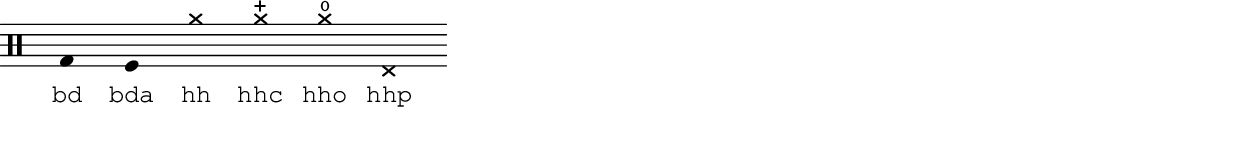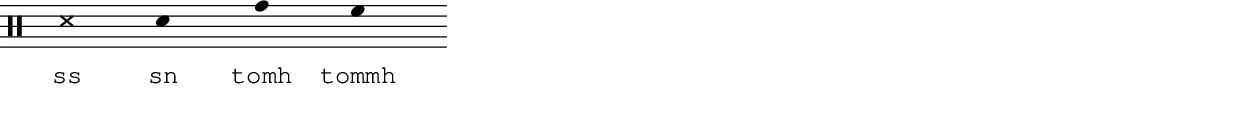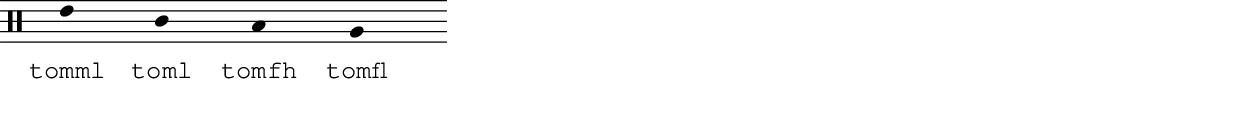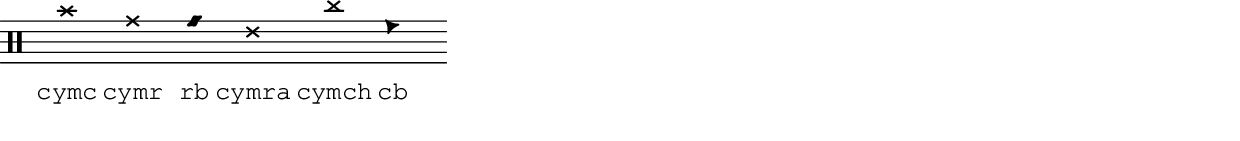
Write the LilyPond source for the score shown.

%% Generated by lilypond-book
%% Options: [exampleindent=10.16\mm,indent=0\mm,line-width=10.0\cm,paper-height=845.047\pt,paper-width=597.508\pt,papersize='(cons (* 597.508 pt) (* 845.047 pt)),quote]
\include "lilypond-book-preamble.ly"


% ****************************************************************
% Start cut-&-pastable-section
% ****************************************************************

#(ly:set-option 'eps-box-padding 3.000000)



\paper {
  #(set-paper-size '(cons (* 597.508 pt) (* 845.047 pt)))
  indent = 0\mm
  line-width = 10.0\cm
  % offset the left padding, also add 1mm as lilypond creates cropped
  % images with a little space on the right
  line-width = #(- line-width (* mm  3.000000) (* mm 1))
  line-width = 10.0\cm - 2.0 * 10.16\mm
  % offset the left padding, also add 1mm as lilypond creates cropped
  % images with a little space on the right
  line-width = #(- line-width (* mm  3.000000) (* mm 1))
}

\layout {
  
}




% ****************************************************************
% ly snippet:
% ****************************************************************
\sourcefileline 307
nam = \lyricmode {
  bd bda hh hhc hho hhp \break
  ss sn tomh tommh tomml toml tomfh tomfl \break
  cymc cymr rb cymra cymch cb }
mus = \drummode {
  bd bda hh hhc hho hhp \break
  ss sn tomh tommh tomml toml tomfh tomfl \break
  cymc cymr rb cymra cymch cb
  }
\score {
  << \new DrumStaff \with {
       \remove "Bar_engraver"
       \remove "Time_signature_engraver"
       \hide Stem
       \override Stem.Y-extent = ##f
       drumStyleTable = #weinberg-drums-style
     } \mus
     \new Lyrics \nam
  >>
  \layout {
    \context {
      \Score
      \override LyricText.font-family = #'typewriter
      \override BarNumber.transparent =##T
    }
  }
}


% ****************************************************************
% end ly snippet
% ****************************************************************
